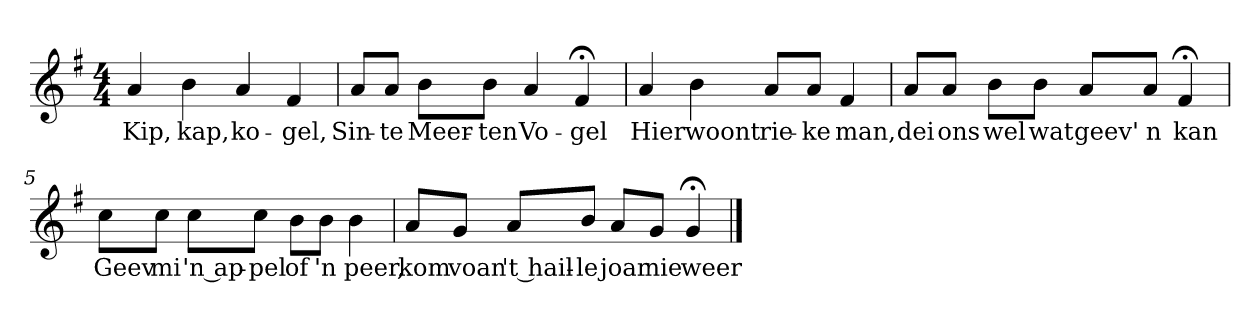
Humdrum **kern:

**kern	**text
*part1	*part1
*staff1	*staff1
*k[f#]	*
*G:	*
*M4/4	*
*MM120	*
=1	=1
4a	Kip,
4b	kap,
4a	ko-
4f#	-gel,
=2	=2
8aL	Sin-
8aJ	-te
8bL	Meer-
8bJ	-ten
4a	Vo-
4f#;<	-gel
=3	=3
4a	Hier
4b	woont
8aL	rie-
8aJ	-ke
4f#	man,
=4	=4
8aL	dei
8aJ	ons
8bL	wel
8bJ	wat
8aL	geev'
8aJ	n
4f#;<	kan
=5	=5
8ccL	Geev
8ccJ	mi
8ccL	'n ap-
8ccJ	-pel
8bL	of
8bJ	'n
4b	peer,
=6	=6
8aL	kom
8gJ	voan
8aL	't hail-
8bJ	-le
8aL	joar
8gJ	nie
4g;<	weer
==	==
*-	*-
